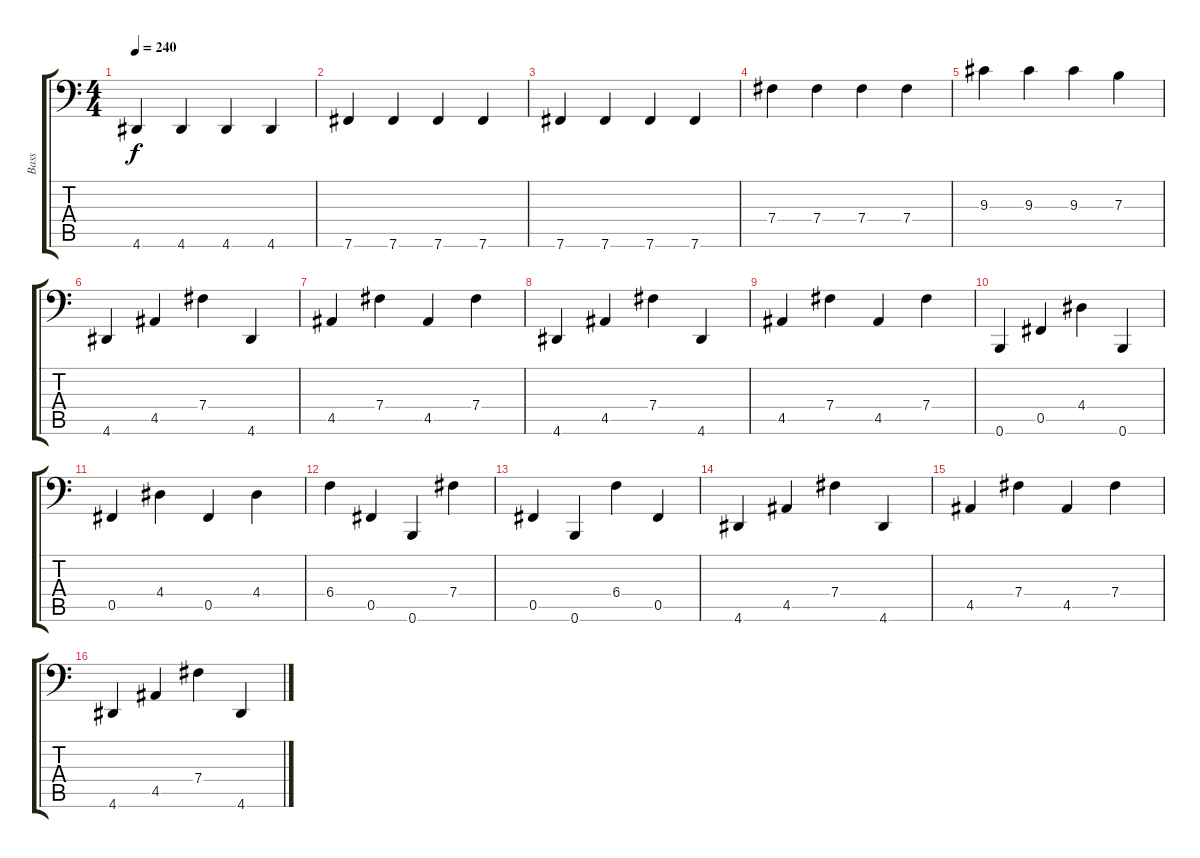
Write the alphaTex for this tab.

\track ("Bass" "Bass") {instrument electricbassfinger}
\staff {score tabs}
\tuning (Db3 Ab2 E2 B1 Gb1 B0) {hide}
\ts (4 4)
\tempo 240
\clef f4
\ks c
4.6.4{dy f} 4.6.4 4.6.4 4.6.4 |
7.6.4 7.6.4 7.6.4 7.6.4 |
7.6.4 7.6.4 7.6.4 7.6.4 |
7.4.4 7.4.4 7.4.4 7.4.4 |
9.3.4 9.3.4 9.3.4 7.3.4 |
4.6.4 4.5.4 7.4.4 4.6.4 |
4.5.4 7.4.4 4.5.4 7.4.4 |
4.6.4 4.5.4 7.4.4 4.6.4 |
4.5.4 7.4.4 4.5.4 7.4.4 |
0.6.4 0.5.4 4.4.4 0.6.4 |
0.5.4 4.4.4 0.5.4 4.4.4 |
6.4.4 0.5.4 0.6.4 7.4.4 |
0.5.4 0.6.4 6.4.4 0.5.4 |
4.6.4 4.5.4 7.4.4 4.6.4 |
4.5.4 7.4.4 4.5.4 7.4.4 |
4.6.4 4.5.4 7.4.4 4.6.4
